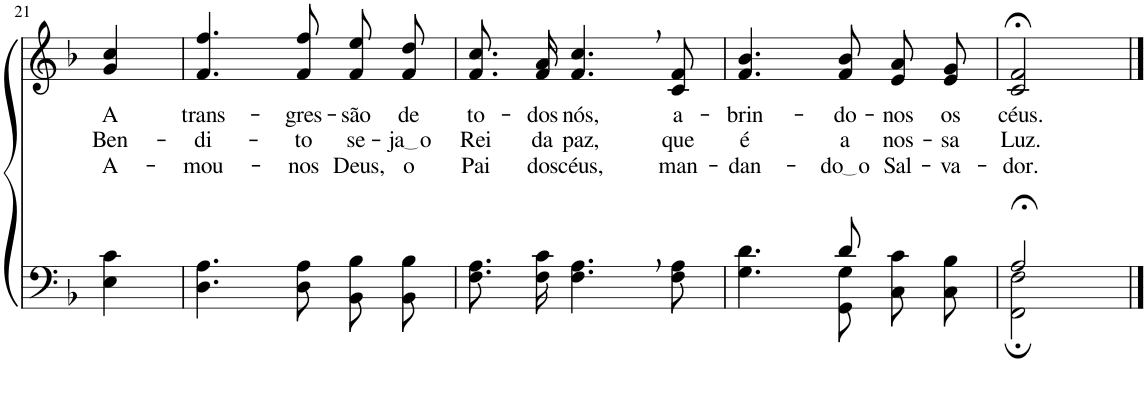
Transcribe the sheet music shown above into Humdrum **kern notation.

**kern	**kern	**text	**text	**text
*part2	*part1	*part1	*part1	*part1
*staff2	*staff1	*staff1	*staff1	*staff1
*I"Parte III e IV	*I"Parte I e II	*	*	*
!!LO:PB:g=z
*clefF4	*clefG2	*	*	*
*Trd1c2	*Trd1c2	*	*	*
*k[b-]	*k[b-]	*	*	*
*M3/4	*M3/4	*	*	*
=21	=21	=21	=21	=21
!	!	!LO:LY:b	!LO:LY:b	!LO:LY:b
4E\ 4c\	4g/ 4cc/	A	Ben-	A-
=22	=22	=22	=22	=22
!	!	!LO:LY:b	!LO:LY:b	!LO:LY:b
4.D\ 4.A\	4.f/ 4.ff/	trans-	-di-	-mou-
!	!	!LO:LY:b	!LO:LY:b	!LO:LY:b
8D\ 8A\	8f/ 8ff/	-gres-	-to	-nos
!	!	!LO:LY:b	!LO:LY:b	!LO:LY:b
8BB-\ 8B-\L	8f/ 8ee/L	-são	se-	Deus,
!	!	!LO:LY:b	!LO:LY:b	!LO:LY:b
8BB-\ 8B-\J	8f/ 8dd/J	de	ja o	o
=23	=23	=23	=23	=23
!	!	!LO:LY:b	!LO:LY:b	!LO:LY:b
8.F\ 8.A\L	8.f/ 8.cc/L	to-	Rei	Pai
!	!	!LO:LY:b	!LO:LY:b	!LO:LY:b
16F\ 16c\Jk	16f/ 16a/Jk	-dos	da	dos
!	!	!LO:LY:b	!LO:LY:b	!LO:LY:b
4.F\, 4.A\,	4.f/, 4.cc/,	nós,	paz,	céus,
!	!	!LO:LY:b	!LO:LY:b	!LO:LY:b
8F\ 8A\	8c/ 8f/	a-	que	man-
=24	=24	=24	=24	=24
*^	*	*	*	*
!	!	!	!LO:LY:b	!LO:LY:b	!LO:LY:b
4.ryy	4.G\ 4.d\	4.f/ 4.b-/	-brin-	é	-dan-
!	!	!	!LO:LY:b	!LO:LY:b	!LO:LY:b
8d/	8GG\ 8G\	8f/ 8b-/	-do-	a	do o
!	!	!	!LO:LY:b	!LO:LY:b	!LO:LY:b
4ryy	8C\ 8c\L	8e/ 8a/L	-nos	nos-	Sal-
!	!	!	!LO:LY:b	!LO:LY:b	!LO:LY:b
.	8C\ 8B-\J	8e/ 8g/J	os	-sa	-va-
=25	=25	=25	=25	=25	=25
!	!	!	!LO:LY:b	!LO:LY:b	!LO:LY:b
2A;</	2FF\; 2F\;	2c/;< 2f/;<	céus.	Luz.	-dor.
*v	*v	*	*	*	*
==	==	==	==	==
*-	*-	*-	*-	*-
